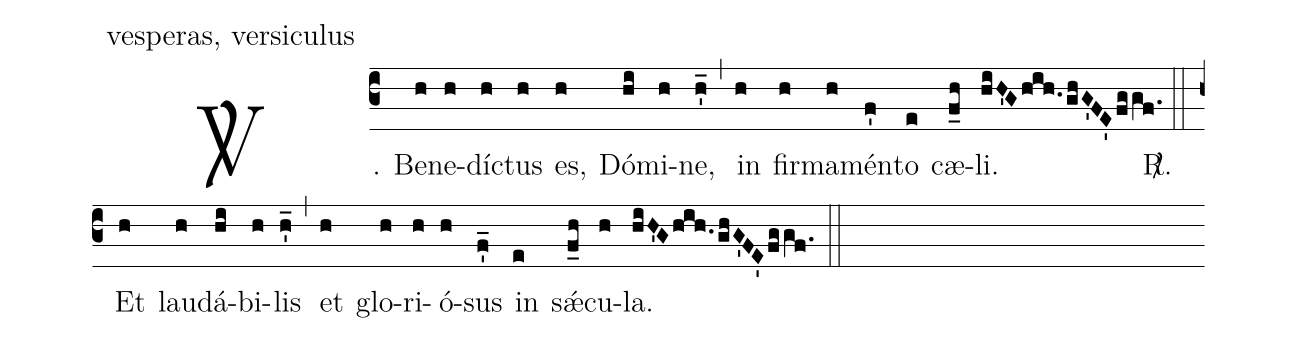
office-part: vesperas, versiculus;
%%
(c3)
<sp>V/</sp>. Be(h)ne(h)dí(h)ctus(h) es,(h) Dó(hi)mi(h)ne,(h'_) (,)
in(h) fir(h)ma(h)mén(f')to(e) cæ(f_h)li.(hiH'Ghih./ghG'FE'fg/gf.) <sp>R/</sp>.(::)
Et(h) lau(h)dá(hi)bi(h)lis(h'_) (,)
et(h) glo(h)ri(h)ó(h)sus(f'_) in(e) sǽ(f_h)cu(h)la.(hiH'Ghih./ghG'FE'fg/gf.) (::)
